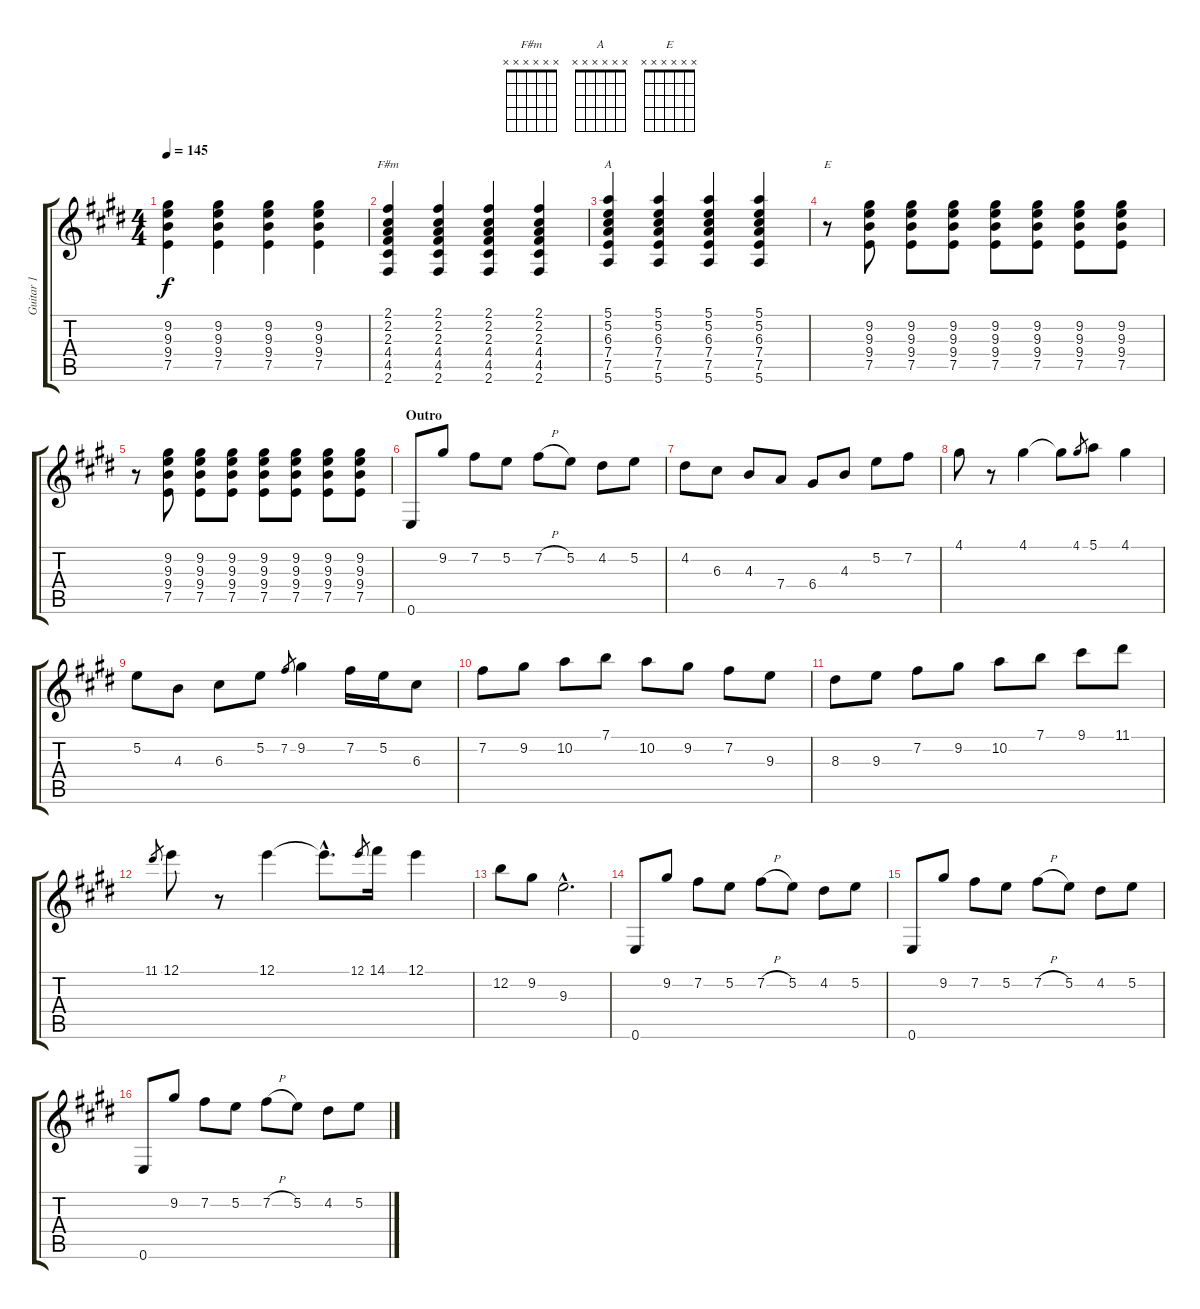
\track ("Guitar 1" "Guitar 1") {instrument distortionguitar}
\staff {score tabs}
\tuning (E4 B3 G3 D3 A2 E2) {hide}
\chord ("F#m" x x x x x x)
\chord ("A" x x x x x x)
\chord ("E" x x x x x x)
\ts (4 4)
\tempo 145
\clef g2
\ks e
(9.2 9.3 9.4 7.5).4{dy f} (9.2 9.3 9.4 7.5).4 (9.2 9.3 9.4 7.5).4 (9.2 9.3 9.4 7.5).4 |
(2.1 2.2 2.3 4.4 4.5 2.6).4{ch "F#m"} (2.1 2.2 2.3 4.4 4.5 2.6).4 (2.1 2.2 2.3 4.4 4.5 2.6).4 (2.1 2.2 2.3 4.4 4.5 2.6).4 |
(5.1 5.2 6.3 7.4 7.5 5.6).4{ch "A"} (5.1 5.2 6.3 7.4 7.5 5.6).4 (5.1 5.2 6.3 7.4 7.5 5.6).4 (5.1 5.2 6.3 7.4 7.5 5.6).4 |
r.8{ch "E"} (9.2 9.3 9.4 7.5).8 (9.2 9.3 9.4 7.5).8 (9.2 9.3 9.4 7.5).8 (9.2 9.3 9.4 7.5).8 (9.2 9.3 9.4 7.5).8 (9.2 9.3 9.4 7.5).8 (9.2 9.3 9.4 7.5).8 |
r.8 (9.2 9.3 9.4 7.5).8 (9.2 9.3 9.4 7.5).8 (9.2 9.3 9.4 7.5).8 (9.2 9.3 9.4 7.5).8 (9.2 9.3 9.4 7.5).8 (9.2 9.3 9.4 7.5).8 (9.2 9.3 9.4 7.5).8 |
\section ("" "Outro")
0.6.8{volume 13} 9.2.8 7.2.8 5.2.8 7.2{h}.8 5.2.8 4.2.8 5.2.8 |
4.2.8 6.3.8 4.3.8 7.4.8 6.4.8 4.3.8 5.2.8 7.2.8 |
4.1.8 r.8 4.1.4 4.1{t}.8 4.1.8{gr} 5.1.8 4.1.4 |
5.2.8 4.3.8 6.3.8 5.2.8 7.2.8{gr} 9.2.4 7.2.16 5.2.16 6.3.8 |
7.2.8 9.2.8 10.2.8 7.1.8 10.2.8 9.2.8 7.2.8 9.3.8 |
8.3.8 9.3.8 7.2.8 9.2.8 10.2.8 7.1.8 9.1.8 11.1.8 |
11.1.8{gr} 12.1.8 r.8 12.1.4 12.1{hac t}.8{d} 12.1.8{gr} 14.1.16 12.1.4 |
12.2.8 9.2.8 9.3{hac}.2{d} |
0.6.8 9.2.8 7.2.8 5.2.8 7.2{h}.8 5.2.8 4.2.8 5.2.8 |
0.6.8 9.2.8 7.2.8 5.2.8 7.2{h}.8 5.2.8 4.2.8 5.2.8 |
0.6.8 9.2.8 7.2.8 5.2.8 7.2{h}.8 5.2.8 4.2.8 5.2.8
